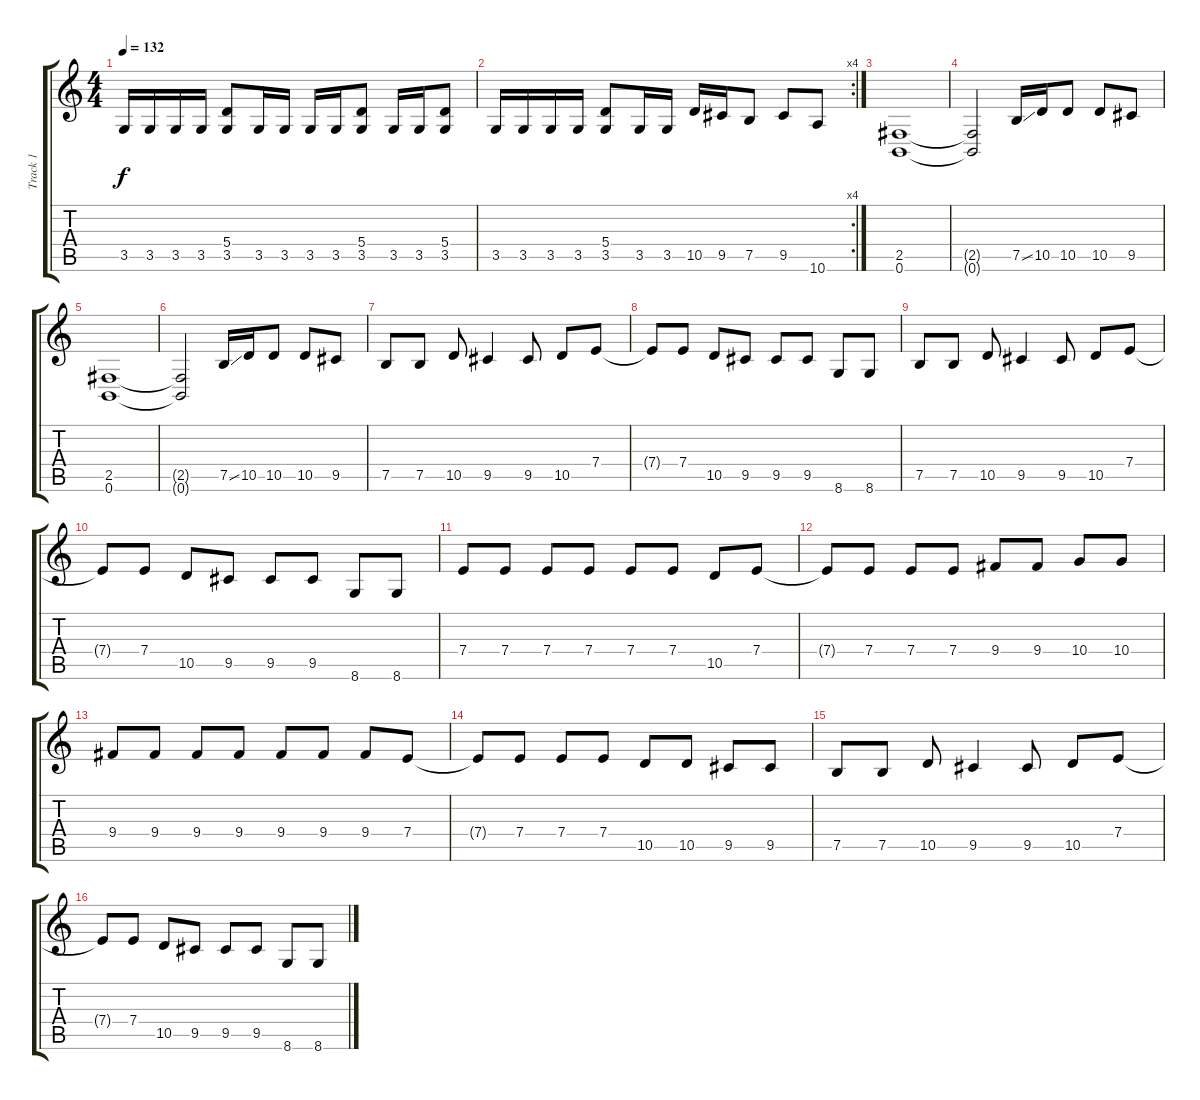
\track ("Track 1" "Track 1") {instrument distortionguitar}
\staff {score tabs}
\tuning (B3 Gb3 D3 A2 E2 B1) {hide}
\ts (4 4)
\tempo 132
\clef g2
\ks c
3.5.16{dy f} 3.5.16 3.5.16 3.5.16 (5.4 3.5).8 3.5.16 3.5.16 3.5.16 3.5.16 (5.4 3.5).8 3.5.16 3.5.16 (5.4 3.5).8 |
\rc 4
3.5.16 3.5.16 3.5.16 3.5.16 (5.4 3.5).8 3.5.16 3.5.16 10.5.16 9.5.16 7.5.8 9.5.8 10.6.8 |
(2.5 0.6).1 |
(2.5{t} 0.6{t}).2 7.5{ss}.16 10.5.16 10.5.8 10.5.8 9.5.8 |
(2.5 0.6).1 |
(2.5{t} 0.6{t}).2 7.5{ss}.16 10.5.16 10.5.8 10.5.8 9.5.8 |
7.5.8 7.5.8 10.5.8 9.5.4 9.5.8 10.5.8 7.4.8 |
7.4{t}.8 7.4.8 10.5.8 9.5.8 9.5.8 9.5.8 8.6.8 8.6.8 |
7.5.8 7.5.8 10.5.8 9.5.4 9.5.8 10.5.8 7.4.8 |
7.4{t}.8 7.4.8 10.5.8 9.5.8 9.5.8 9.5.8 8.6.8 8.6.8 |
7.4.8 7.4.8 7.4.8 7.4.8 7.4.8 7.4.8 10.5.8 7.4.8 |
7.4{t}.8 7.4.8 7.4.8 7.4.8 9.4.8 9.4.8 10.4.8 10.4.8 |
9.4.8 9.4.8 9.4.8 9.4.8 9.4.8 9.4.8 9.4.8 7.4.8 |
7.4{t}.8 7.4.8 7.4.8 7.4.8 10.5.8 10.5.8 9.5.8 9.5.8 |
7.5.8 7.5.8 10.5.8 9.5.4 9.5.8 10.5.8 7.4.8 |
7.4{t}.8 7.4.8 10.5.8 9.5.8 9.5.8 9.5.8 8.6.8 8.6.8
